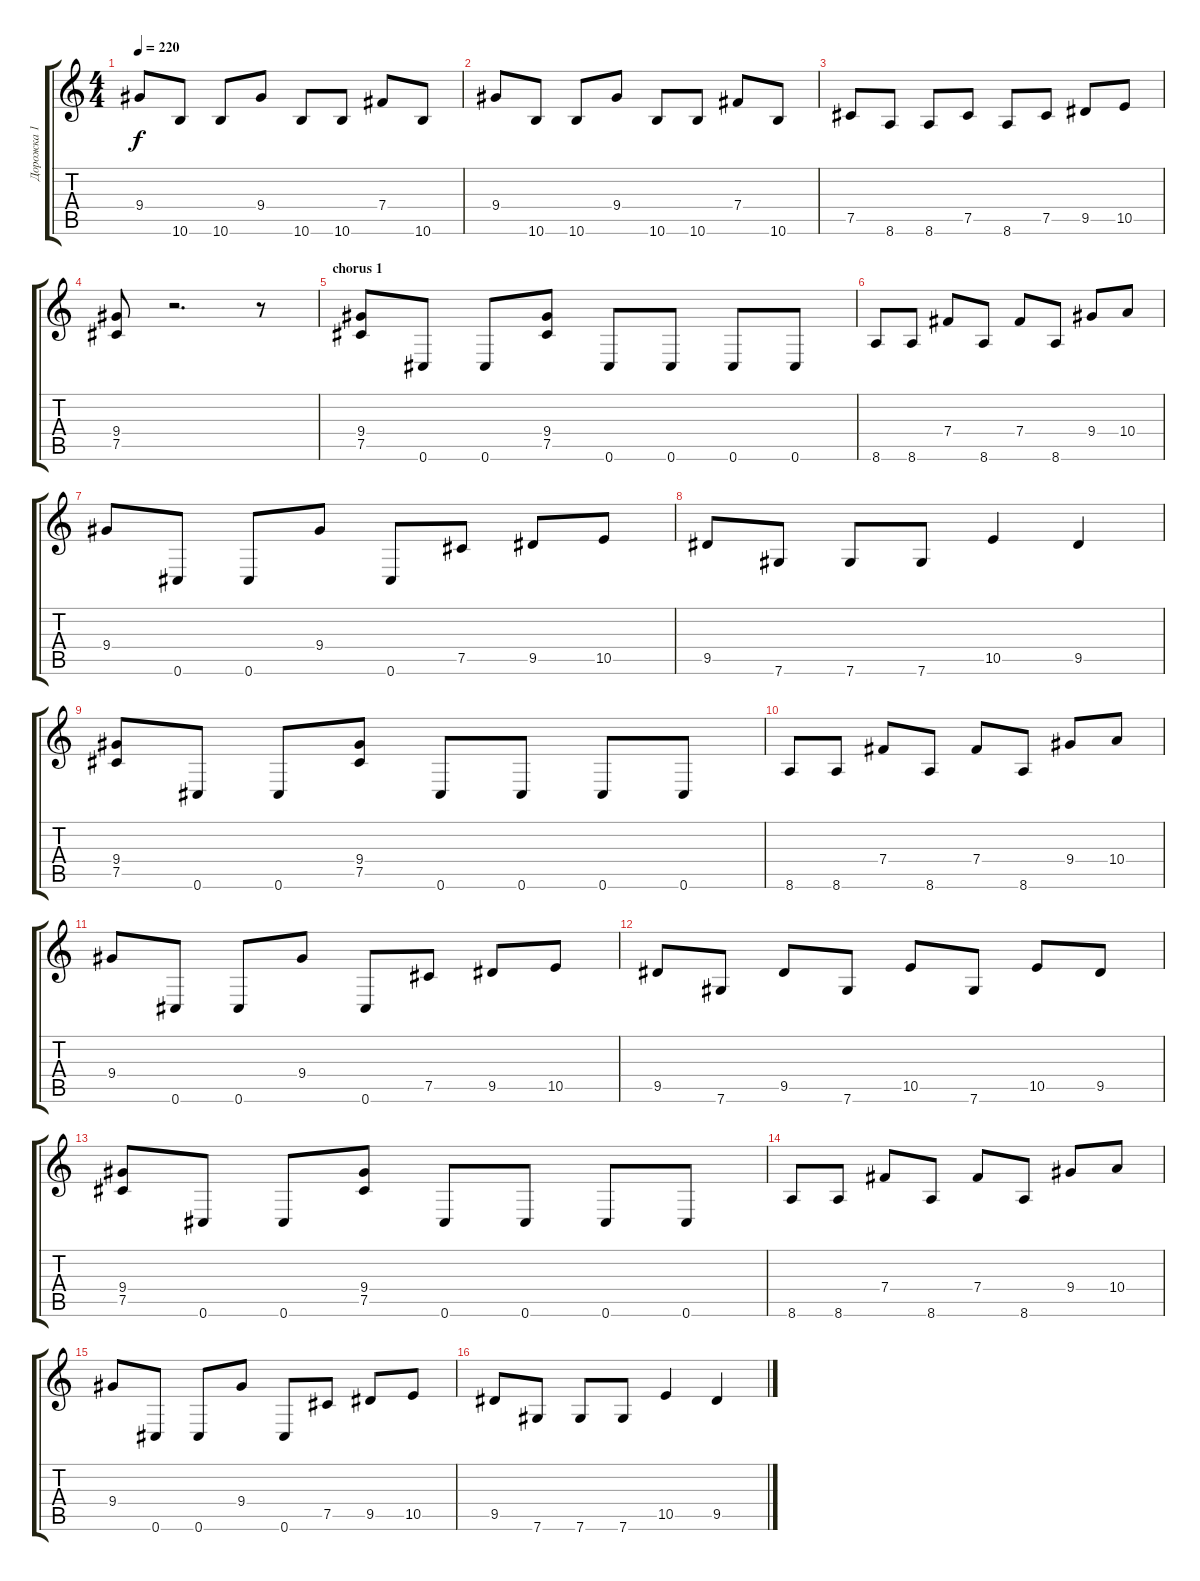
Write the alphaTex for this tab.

\track ("Дорожка 1" "Дорожка 1") {instrument distortionguitar}
\staff {score tabs}
\tuning (Db4 Ab3 E3 B2 Gb2 Db2) {hide}
\ts (4 4)
\tempo 220
\clef g2
\ks c
9.4.8{dy f} 10.6.8 10.6.8 9.4.8 10.6.8 10.6.8 7.4.8 10.6.8 |
9.4.8 10.6.8 10.6.8 9.4.8 10.6.8 10.6.8 7.4.8 10.6.8 |
7.5.8 8.6.8 8.6.8 7.5.8 8.6.8 7.5.8 9.5.8 10.5.8 |
(9.4 7.5).8 r.2{d} r.8 |
\section ("" "chorus 1")
(9.4 7.5).8 0.6.8 0.6.8 (9.4 7.5).8 0.6.8 0.6.8 0.6.8 0.6.8 |
8.6.8 8.6.8 7.4.8 8.6.8 7.4.8 8.6.8 9.4.8 10.4.8 |
9.4.8 0.6.8 0.6.8 9.4.8 0.6.8 7.5.8 9.5.8 10.5.8 |
9.5.8 7.6.8 7.6.8 7.6.8 10.5.4 9.5.4 |
(9.4 7.5).8 0.6.8 0.6.8 (9.4 7.5).8 0.6.8 0.6.8 0.6.8 0.6.8 |
8.6.8 8.6.8 7.4.8 8.6.8 7.4.8 8.6.8 9.4.8 10.4.8 |
9.4.8 0.6.8 0.6.8 9.4.8 0.6.8 7.5.8 9.5.8 10.5.8 |
9.5.8 7.6.8 9.5.8 7.6.8 10.5.8 7.6.8 10.5.8 9.5.8 |
(9.4 7.5).8 0.6.8 0.6.8 (9.4 7.5).8 0.6.8 0.6.8 0.6.8 0.6.8 |
8.6.8 8.6.8 7.4.8 8.6.8 7.4.8 8.6.8 9.4.8 10.4.8 |
9.4.8 0.6.8 0.6.8 9.4.8 0.6.8 7.5.8 9.5.8 10.5.8 |
9.5.8 7.6.8 7.6.8 7.6.8 10.5.4 9.5.4
